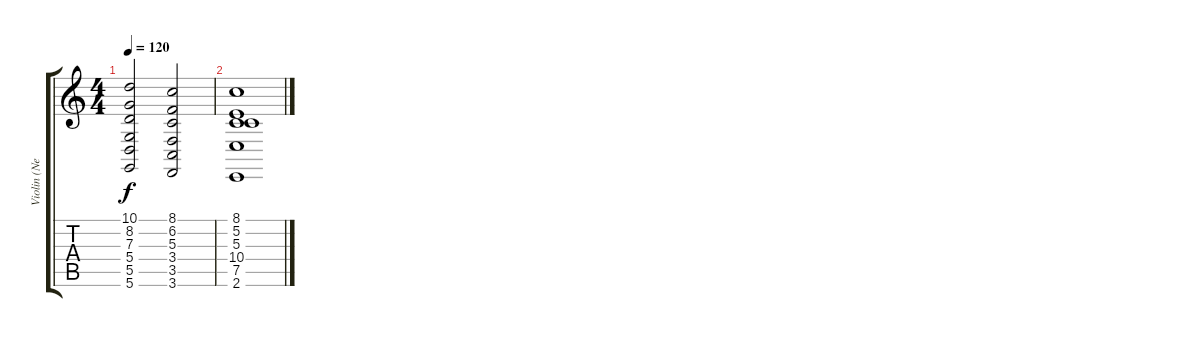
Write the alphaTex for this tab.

\track ("Violin (Neufeld/Pallett)" "Violin (Ne") {instrument stringensemble1}
\staff {score tabs}
\tuning (E4 B3 G3 D3 A2 D2) {hide}
\ts (4 4)
\tempo 120
\clef g2
\ks c
(10.1 8.2 7.3 5.4 5.5 5.6).2{dy f} (8.1 6.2 5.3 3.4 3.5 3.6).2 |
(8.1 5.2 5.3 10.4 7.5 2.6).1
